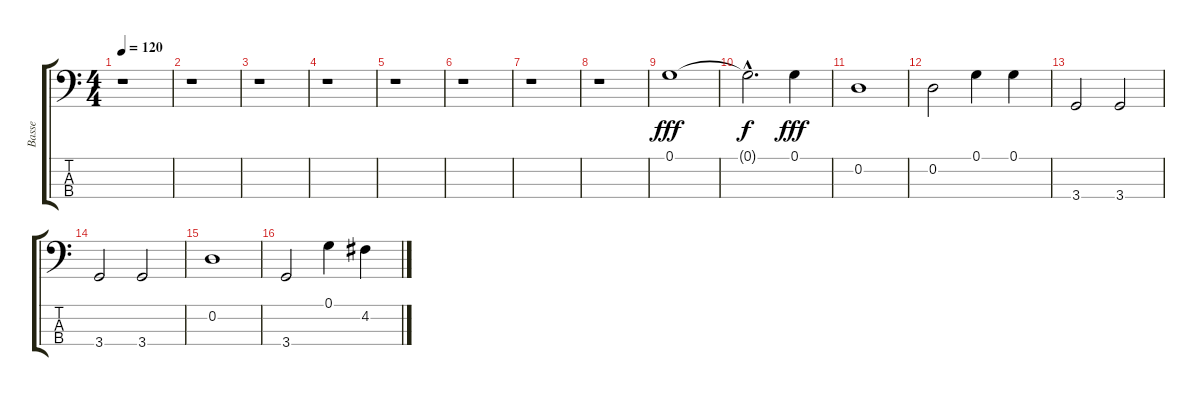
\track ("Basse" "Basse") {instrument fretlessbass}
\staff {score tabs}
\tuning (G2 D2 A1 E1) {hide}
\ts (4 4)
\tempo 120
\clef f4
\ks c
r.1{dy fff instrument fretlessbass} |
r.1 |
r.1 |
r.1 |
r.1 |
r.1 |
r.1 |
r.1 |
0.1.1 |
0.1{hac t}.2{d dy f} 0.1.4{dy fff} |
0.2.1 |
0.2.2 0.1.4 0.1.4 |
3.4.2 3.4.2 |
3.4.2 3.4.2 |
0.2.1 |
3.4.2 0.1.4 4.2.4
